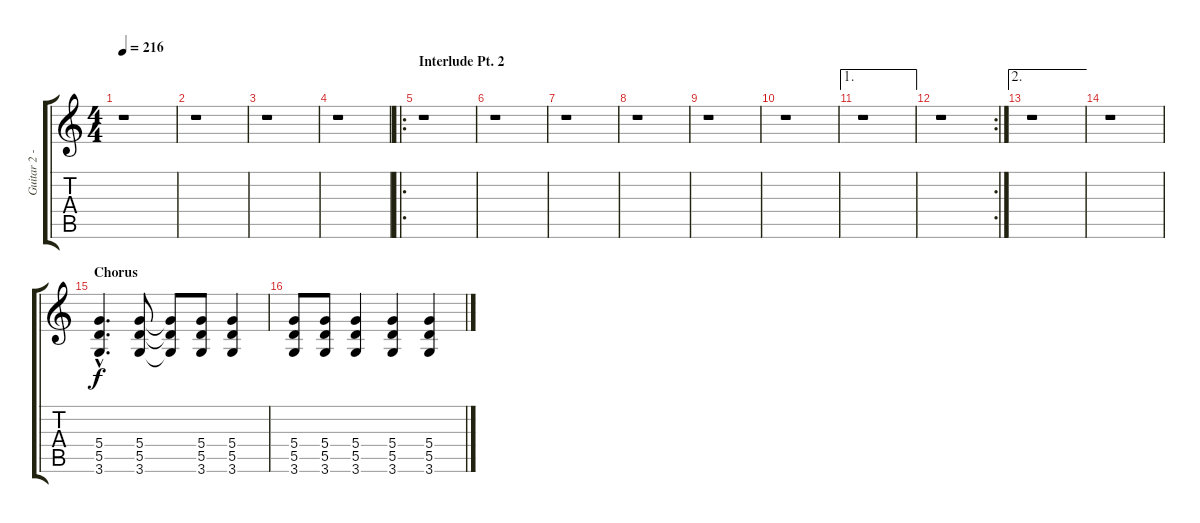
\track ("Guitar 2 - Distortion" "Guitar 2 -") {instrument distortionguitar}
\staff {score tabs}
\tuning (E4 B3 G3 D3 A2 E2) {hide}
\ts (4 4)
\tempo 216
\clef g2
\ks c
r.1{dy f} |
r.1 |
r.1 |
r.1 |
\ro
\section ("" "Interlude Pt. 2")
r.1 |
r.1 |
r.1 |
r.1 |
r.1 |
r.1 |
\ae 1
r.1 |
\rc 2
r.1 |
\ae 2
r.1 |
r.1 |
\section ("" "Chorus")
(5.4{hac} 5.5{hac} 3.6{hac}).4{d} (5.4 5.5 3.6).8 (5.4{t} 5.5{t} 3.6{t}).8 (5.4 5.5 3.6).8 (5.4 5.5 3.6).4 |
(5.4 5.5 3.6).8 (5.4 5.5 3.6).8 (5.4 5.5 3.6).4 (5.4 5.5 3.6).4 (5.4 5.5 3.6).4
